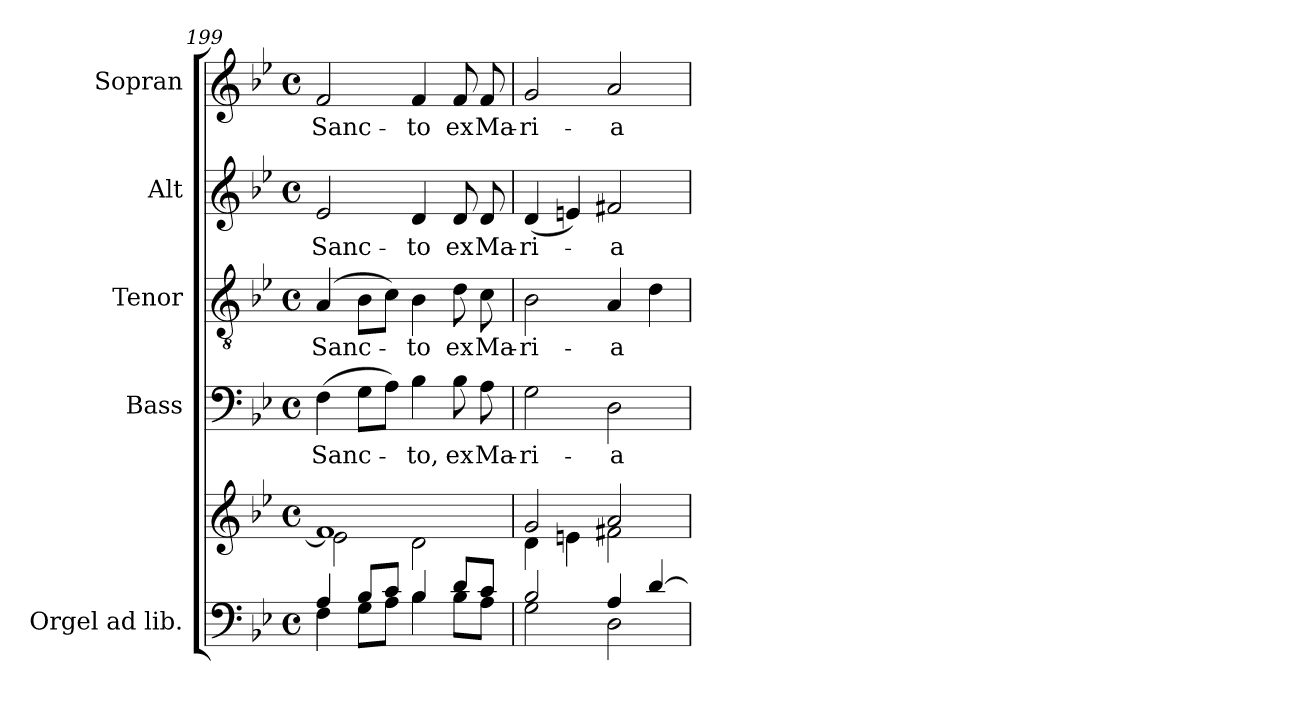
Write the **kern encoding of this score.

**kern	**kern	**kern	**text	**kern	**text	**kern	**text	**kern	**text
*part5	*part5	*part4	*part4	*part3	*part3	*part2	*part2	*part1	*part1
*staff6	*staff5	*staff4	*staff4	*staff3	*staff3	*staff2	*staff2	*staff1	*staff1
*I"Orgel ad lib.	*	*I"Bass	*	*I"Tenor	*	*I"Alt	*	*I"Sopran	*
*	*	*I'B.	*	*I'T.	*	*I'A.	*	*I'S.	*
!!LO:PB:g=z
*clefF4	*clefG2	*clefF4	*	*clefGv2	*	*clefG2	*	*clefG2	*
*k[b-e-]	*k[b-e-]	*k[b-e-]	*	*k[b-e-]	*	*k[b-e-]	*	*k[b-e-]	*
*B-:	*B-:	*B-:	*	*B-:	*	*B-:	*	*B-:	*
*M4/4	*M4/4	*M4/4	*	*M4/4	*	*M4/4	*	*M4/4	*
*met(c)	*met(c)	*met(c)	*	*met(c)	*	*met(c)	*	*met(c)	*
=199	=199	=199	=199	=199	=199	=199	=199	=199	=199
*^	*^	*	*	*	*	*	*	*	*
!	!	!	!	!	!LO:LY:b	!	!LO:LY:b	!	!LO:LY:b	!	!LO:LY:b
4A/	4F\	1f]	2e-\	(>4F\	Sanc-	(4A/	Sanc-	2e-/	Sanc-	2f/	Sanc-
8B-/L	8G\L	.	.	8G\L	.	8B-\L	.	.	.	.	.
8c/J	8A\J	.	.	8A\J)	.	8c\J)	.	.	.	.	.
!	!	!	!	!	!LO:LY:b	!	!LO:LY:b	!	!LO:LY:b	!	!LO:LY:b
4B-/	4B-\	.	2d\	4B-\	-to,	4B-\	-to	4d/	-to	4f/	-to
!	!	!	!	!	!LO:LY:b	!	!LO:LY:b	!	!LO:LY:b	!	!LO:LY:b
8d/L	8B-\L	.	.	8B-\	ex	8d\	ex	8d/	ex	8f/	ex
!	!	!	!	!	!LO:LY:b	!	!LO:LY:b	!	!LO:LY:b	!	!LO:LY:b
8c/J	8A\J	.	.	8A\	Ma-	8c\	Ma-	8d/	Ma-	8f/	Ma-
=200	=200	=200	=200	=200	=200	=200	=200	=200	=200	=200	=200
!	!	!	!	!	!LO:LY:b	!	!LO:LY:b	!	!LO:LY:b	!	!LO:LY:b
2B-/	2G\	2g/	4d\	2G\	-ri-	2B-\	-ri-	(<4d/	-ri-	2g/	-ri-
.	.	.	4en\	.	.	.	.	4en/)	.	.	.
!	!	!	!	!	!LO:LY:b	!	!LO:LY:b	!	!LO:LY:b	!	!LO:LY:b
4A/	2D\	2a/	2f#X\	2D\	-a	4A/	-a	2f#X/	-a	2a/	-a
[>4d/	.	.	.	.	.	4d\	.	.	.	.	.
*v	*v	*	*	*	*	*	*	*	*	*	*
*	*v	*v	*	*	*	*	*	*	*	*
=	=	=	=	=	=	=	=	=	=
*-	*-	*-	*-	*-	*-	*-	*-	*-	*-
